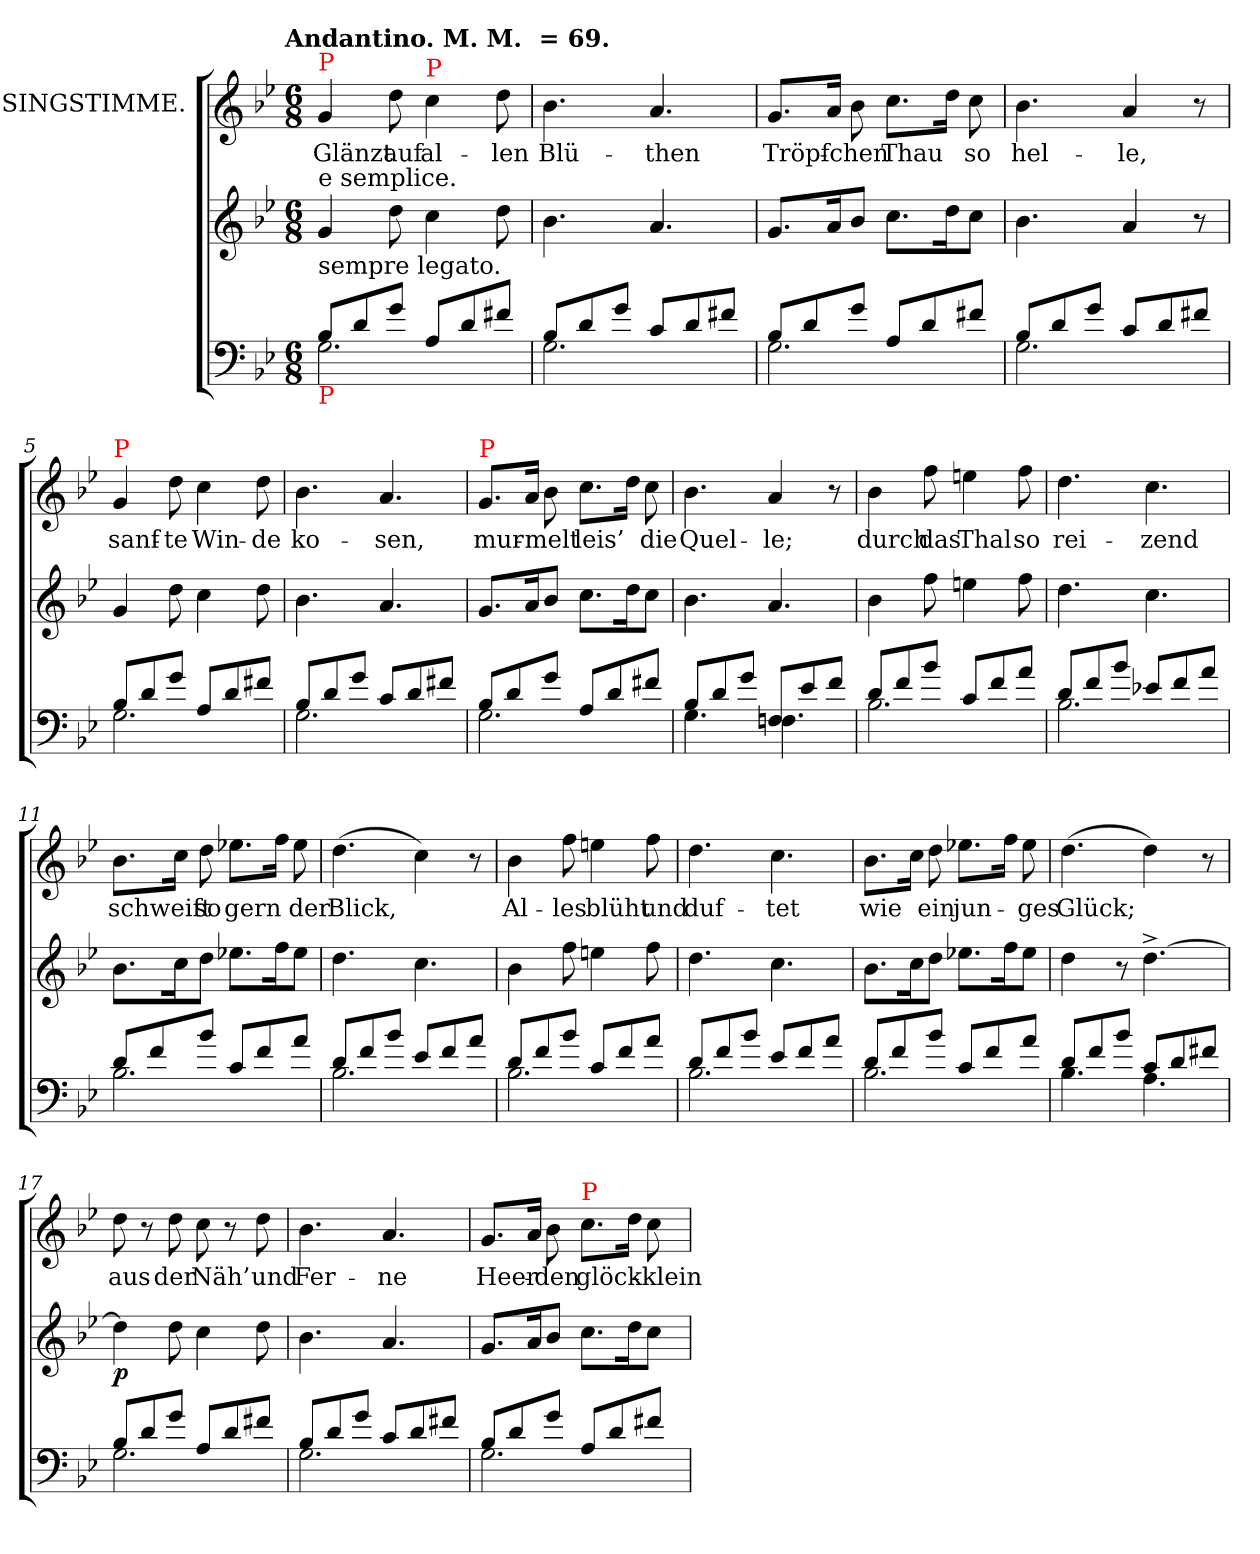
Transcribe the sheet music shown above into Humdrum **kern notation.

**kern	**kern	**dynam	**kern	**text
*part2	*part2	*part2	*part1	*part1
*staff3	*staff2	*staff2/3	*staff1	*staff1
*	*	*	*I"SINGSTIMME.	*
*clefF4	*clefG2	*	*clefG2	*
*k[b-e-]	*k[b-e-]	*	*k[b-e-]	*
*g:	*g:	*	*g:	*
!!LO:TX:omd:t=Andantino. M. M. &nbsp;=&nbsp;69.
*M6/8	*M6/8	*	*M6/8	*
*MM135	*MM135	*	*MM135	*
=1	=1	=1	=1	=1
*^	*	*	*	*
!	!	!	!	!LO:TX:a:color=red:t=P	!
!	!	!LO:TX:a:t=e semplice.	!	!	!
!LO:TX:a:t=sempre legato.	!	!	!	!	!
!LO:TX:b:color=red:t=P	!	!	!	!	!
8B-L	2.G	4g	.	4g	Glänzt
8d	.	.	.	.	.
8gJ	.	8dd	.	8dd	auf
!	!	!	!	!LO:TX:a:color=red:t=P	!
8AL	.	4cc	.	4cc	al-
8d	.	.	.	.	.
8f#XJ	.	8dd	.	8dd	-len
=2	=2	=2	=2	=2	=2
8B-L	2.G	4.b-	.	4.b-	Blü-
8d	.	.	.	.	.
8gJ	.	.	.	.	.
8cL	.	4.a	.	4.a	-then
8d	.	.	.	.	.
8f#XJ	.	.	.	.	.
=3	=3	=3	=3	=3	=3
8B-L	2.G	8.gL	.	8.gL	Tröpf-
8d	.	.	.	.	.
.	.	16ak	.	16aJk	.
8gJ	.	8b-J	.	8b-	-chen
8AL	.	8.ccL	.	8.ccL	Thau
8d	.	.	.	.	.
.	.	16ddk	.	16ddJk	.
8f#XJ	.	8ccJ	.	8cc	so
=4	=4	=4	=4	=4	=4
8B-L	2.G	4.b-	.	4.b-	hel-
8d	.	.	.	.	.
8gJ	.	.	.	.	.
8cL	.	4a	.	4a	-le,
8d	.	.	.	.	.
8f#XJ	.	8r	.	8r	.
=5	=5	=5	=5	=5	=5
!	!	!	!	!LO:TX:a:color=red:t=P	!
8B-L	2.G	4g	.	4g	sanf-
8d	.	.	.	.	.
8gJ	.	8dd	.	8dd	-te
8AL	.	4cc	.	4cc	Win-
8d	.	.	.	.	.
8f#XJ	.	8dd	.	8dd	de
=6	=6	=6	=6	=6	=6
8B-L	2.G	4.b-	.	4.b-	ko-
8d	.	.	.	.	.
8gJ	.	.	.	.	.
8cL	.	4.a	.	4.a	-sen,
8d	.	.	.	.	.
8f#XJ	.	.	.	.	.
=7	=7	=7	=7	=7	=7
!	!	!	!	!LO:TX:a:color=red:t=P	!
8B-L	2.G	8.gL	.	8.gL	mur-
8d	.	.	.	.	.
.	.	16ak	.	16aJk	.
8gJ	.	8b-J	.	8b-	-melt
8AL	.	8.ccL	.	8.ccL	leis’
8d	.	.	.	.	.
.	.	16ddk	.	16ddJk	.
8f#XJ	.	8ccJ	.	8cc	die
=8	=8	=8	=8	=8	=8
8B-L	4.G	4.b-	.	4.b-	Quel-
8d	.	.	.	.	.
8gJ	.	.	.	.	.
8FnL	4.Fn	4.a	.	4a	-le;
8e-	.	.	.	.	.
8fJ	.	.	.	8r	.
=9	=9	=9	=9	=9	=9
8dL	2.B-	4b-	.	4b-	durch
8f	.	.	.	.	.
8b-J	.	8ff	.	8ff	das
8cL	.	4een	.	4een	Thal
8f	.	.	.	.	.
8aJ	.	8ff	.	8ff	so
=10	=10	=10	=10	=10	=10
8dL	2.B-	4.dd	.	4.dd	rei-
8f	.	.	.	.	.
8b-J	.	.	.	.	.
8e-XL	.	4.cc	.	4.cc	-zend
8f	.	.	.	.	.
8aJ	.	.	.	.	.
=11	=11	=11	=11	=11	=11
8dL	2.B-	8.b-L	.	8.b-L	schweift
8f	.	.	.	.	.
.	.	16cck	.	16ccJk	.
8b-J	.	8ddJ	.	8dd	so
8cL	.	8.ee-XL	.	8.ee-XL	gern
8f	.	.	.	.	.
.	.	16ffk	.	16ffJk	.
8aJ	.	8ee-J	.	8ee-	der
=12	=12	=12	=12	=12	=12
8dL	2.B-	4.dd	.	(>4.dd	Blick,
8f	.	.	.	.	.
8b-J	.	.	.	.	.
8e-L	.	4.cc	.	4cc)	.
8f	.	.	.	.	.
8aJ	.	.	.	8r	.
=13	=13	=13	=13	=13	=13
8dL	2.B-	4b-	.	4b-	Al-
8f	.	.	.	.	.
8b-J	.	8ff	.	8ff	-les
8cL	.	4een	.	4een	blüht
8f	.	.	.	.	.
8aJ	.	8ff	.	8ff	und
=14	=14	=14	=14	=14	=14
8dL	2.B-	4.dd	.	4.dd	duf-
8f	.	.	.	.	.
8b-J	.	.	.	.	.
8e-L	.	4.cc	.	4.cc	-tet
8f	.	.	.	.	.
8aJ	.	.	.	.	.
=15	=15	=15	=15	=15	=15
8dL	2.B-	8.b-L	.	8.b-L	wie
8f	.	.	.	.	.
.	.	16cck	.	16ccJk	.
8b-J	.	8ddJ	.	8dd	ein
8cL	.	8.ee-XL	.	8.ee-XL	jun-
8f	.	.	.	.	.
.	.	16ffk	.	16ffJk	.
8aJ	.	8ee-J	.	8ee-	-ges
=16	=16	=16	=16	=16	=16
8dL	4.B-	4dd	.	(>4.dd	Glück;
8f	.	.	.	.	.
8b-J	.	8r	.	.	.
8cL	4.A	[4.dd^<	.	4dd)	.
8d	.	.	.	.	.
8f#XJ	.	.	.	8r	.
=17	=17	=17	=17	=17	=17
8B-L	2.G	4dd]	p	8dd	aus
8d	.	.	.	8r	.
8gJ	.	8dd	.	8dd	der
8AL	.	4cc	.	8cc	Näh’
8d	.	.	.	8r	.
8f#XJ	.	8dd	.	8dd	und
=18	=18	=18	=18	=18	=18
8B-L	2.G	4.b-	.	4.b-	Fer-
8d	.	.	.	.	.
8gJ	.	.	.	.	.
8cL	.	4.a	.	4.a	-ne
8d	.	.	.	.	.
8f#XJ	.	.	.	.	.
=19	=19	=19	=19	=19	=19
8B-L	2.G	8.gL	.	8.gL	Heer-
8d	.	.	.	.	.
.	.	16ak	.	16aJk	.
8gJ	.	8b-J	.	8b-\	-den
!	!	!	!	!LO:TX:a:color=red:t=P	!
8AL	.	8.ccL	.	8.ccL	glöck-
8d	.	.	.	.	.
.	.	16ddk	.	16ddJk	.
8f#XJ	.	8ccJ	.	8cc	-klein
*v	*v	*	*	*	*
=	=	=	=	=
*-	*-	*-	*-	*-
